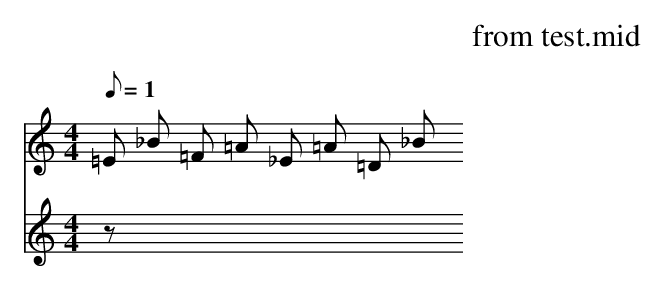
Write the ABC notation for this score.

X:1
T: from test.mid
M: 4/4
L: 1
Q:1=120
K:C
V:1
=E _B =F =A _E =A =D _B
V:2
z
